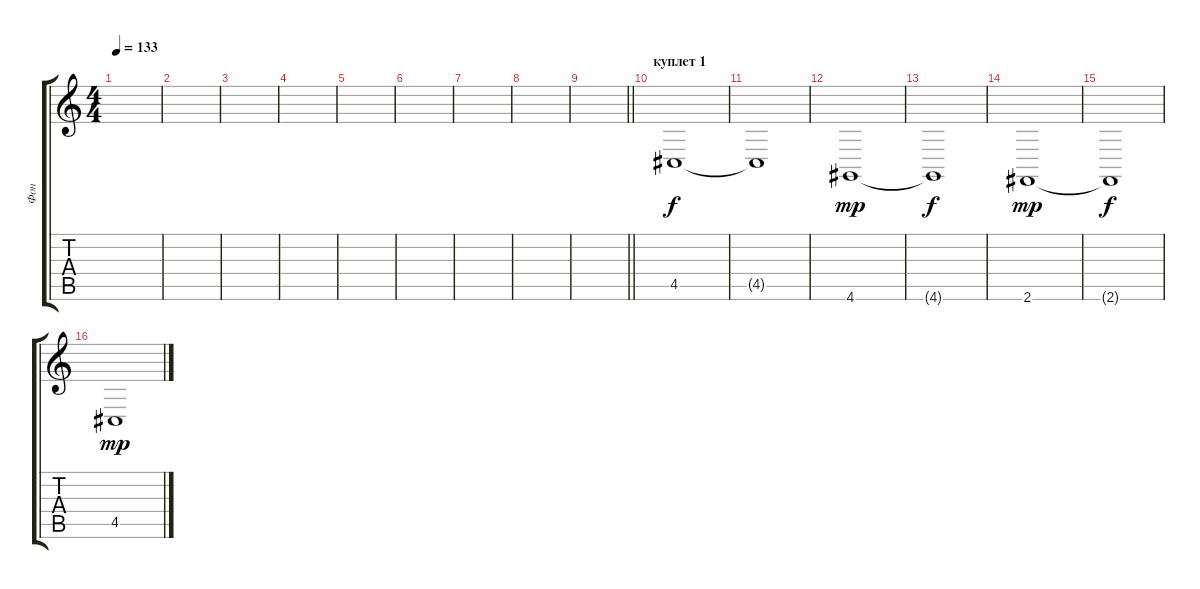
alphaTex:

\track ("Фон" "Фон") {instrument stringensemble1}
\staff {score tabs}
\tuning (E4 B3 G3 D3 A2 E2) {hide}
\ts (4 4)
\tempo 133
\clef g2
\ks c
|
|
|
|
|
|
|
|
\barLineRight lightlight
|
\section ("" "куплет 1")
4.5.1 |
4.5{t}.1{dy f} |
4.6.1{dy mp} |
4.6{t}.1{dy f} |
2.6.1{dy mp} |
2.6{t}.1{dy f} |
4.5.1{dy mp}
